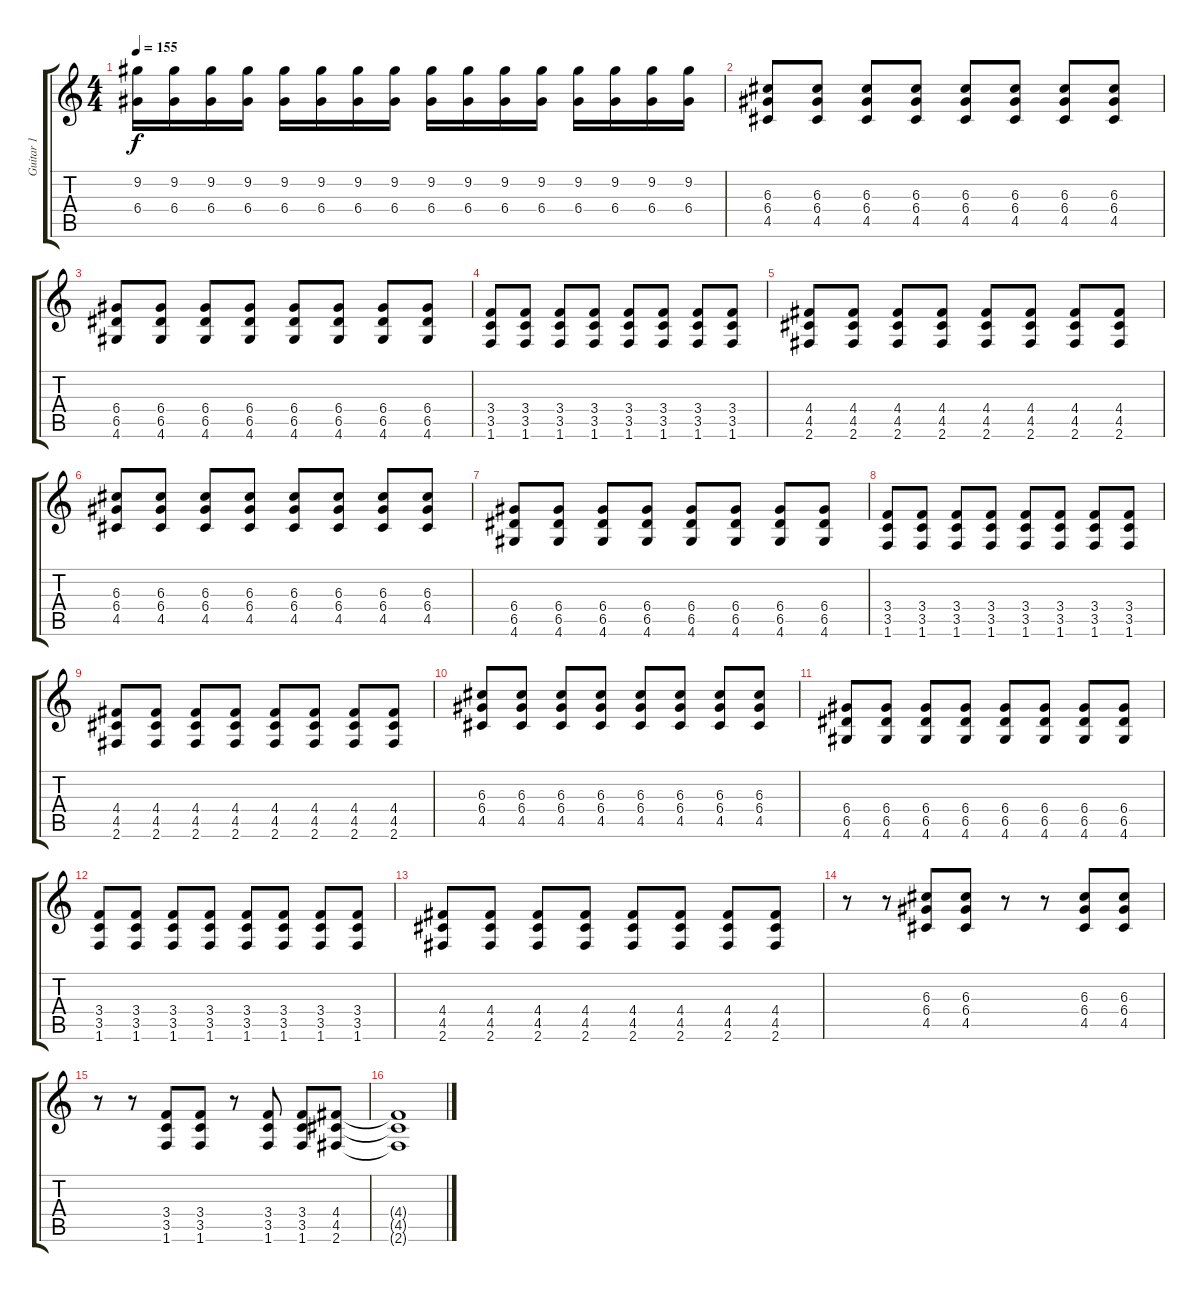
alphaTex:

\track ("Guitar 1" "Guitar 1") {instrument overdrivenguitar}
\staff {score tabs}
\tuning (E4 B3 G3 D3 A2 E2) {hide}
\ts (4 4)
\tempo 155
\clef g2
\ks c
(9.2 6.4).16{dy f} (9.2 6.4).16 (9.2 6.4).16 (9.2 6.4).16 (9.2 6.4).16 (9.2 6.4).16 (9.2 6.4).16 (9.2 6.4).16 (9.2 6.4).16 (9.2 6.4).16 (9.2 6.4).16 (9.2 6.4).16 (9.2 6.4).16 (9.2 6.4).16 (9.2 6.4).16 (9.2 6.4).16 |
(6.3 6.4 4.5).8 (6.3 6.4 4.5).8 (6.3 6.4 4.5).8 (6.3 6.4 4.5).8 (6.3 6.4 4.5).8 (6.3 6.4 4.5).8 (6.3 6.4 4.5).8 (6.3 6.4 4.5).8 |
(6.4 6.5 4.6).8 (6.4 6.5 4.6).8 (6.4 6.5 4.6).8 (6.4 6.5 4.6).8 (6.4 6.5 4.6).8 (6.4 6.5 4.6).8 (6.4 6.5 4.6).8 (6.4 6.5 4.6).8 |
(3.4 3.5 1.6).8 (3.4 3.5 1.6).8 (3.4 3.5 1.6).8 (3.4 3.5 1.6).8 (3.4 3.5 1.6).8 (3.4 3.5 1.6).8 (3.4 3.5 1.6).8 (3.4 3.5 1.6).8 |
(4.4 4.5 2.6).8 (4.4 4.5 2.6).8 (4.4 4.5 2.6).8 (4.4 4.5 2.6).8 (4.4 4.5 2.6).8 (4.4 4.5 2.6).8 (4.4 4.5 2.6).8 (4.4 4.5 2.6).8 |
(6.3 6.4 4.5).8 (6.3 6.4 4.5).8 (6.3 6.4 4.5).8 (6.3 6.4 4.5).8 (6.3 6.4 4.5).8 (6.3 6.4 4.5).8 (6.3 6.4 4.5).8 (6.3 6.4 4.5).8 |
(6.4 6.5 4.6).8 (6.4 6.5 4.6).8 (6.4 6.5 4.6).8 (6.4 6.5 4.6).8 (6.4 6.5 4.6).8 (6.4 6.5 4.6).8 (6.4 6.5 4.6).8 (6.4 6.5 4.6).8 |
(3.4 3.5 1.6).8 (3.4 3.5 1.6).8 (3.4 3.5 1.6).8 (3.4 3.5 1.6).8 (3.4 3.5 1.6).8 (3.4 3.5 1.6).8 (3.4 3.5 1.6).8 (3.4 3.5 1.6).8 |
(4.4 4.5 2.6).8 (4.4 4.5 2.6).8 (4.4 4.5 2.6).8 (4.4 4.5 2.6).8 (4.4 4.5 2.6).8 (4.4 4.5 2.6).8 (4.4 4.5 2.6).8 (4.4 4.5 2.6).8 |
(6.3 6.4 4.5).8 (6.3 6.4 4.5).8 (6.3 6.4 4.5).8 (6.3 6.4 4.5).8 (6.3 6.4 4.5).8 (6.3 6.4 4.5).8 (6.3 6.4 4.5).8 (6.3 6.4 4.5).8 |
(6.4 6.5 4.6).8 (6.4 6.5 4.6).8 (6.4 6.5 4.6).8 (6.4 6.5 4.6).8 (6.4 6.5 4.6).8 (6.4 6.5 4.6).8 (6.4 6.5 4.6).8 (6.4 6.5 4.6).8 |
(3.4 3.5 1.6).8 (3.4 3.5 1.6).8 (3.4 3.5 1.6).8 (3.4 3.5 1.6).8 (3.4 3.5 1.6).8 (3.4 3.5 1.6).8 (3.4 3.5 1.6).8 (3.4 3.5 1.6).8 |
(4.4 4.5 2.6).8 (4.4 4.5 2.6).8 (4.4 4.5 2.6).8 (4.4 4.5 2.6).8 (4.4 4.5 2.6).8 (4.4 4.5 2.6).8 (4.4 4.5 2.6).8 (4.4 4.5 2.6).8 |
r.8 r.8 (6.3 6.4 4.5).8 (6.3 6.4 4.5).8 r.8 r.8 (6.3 6.4 4.5).8 (6.3 6.4 4.5).8 |
r.8 r.8 (3.4 3.5 1.6).8 (3.4 3.5 1.6).8 r.8 (3.4 3.5 1.6).8 (3.4 3.5 1.6).8 (4.4 4.5 2.6).8 |
(4.4{t} 4.5{t} 2.6{t}).1
